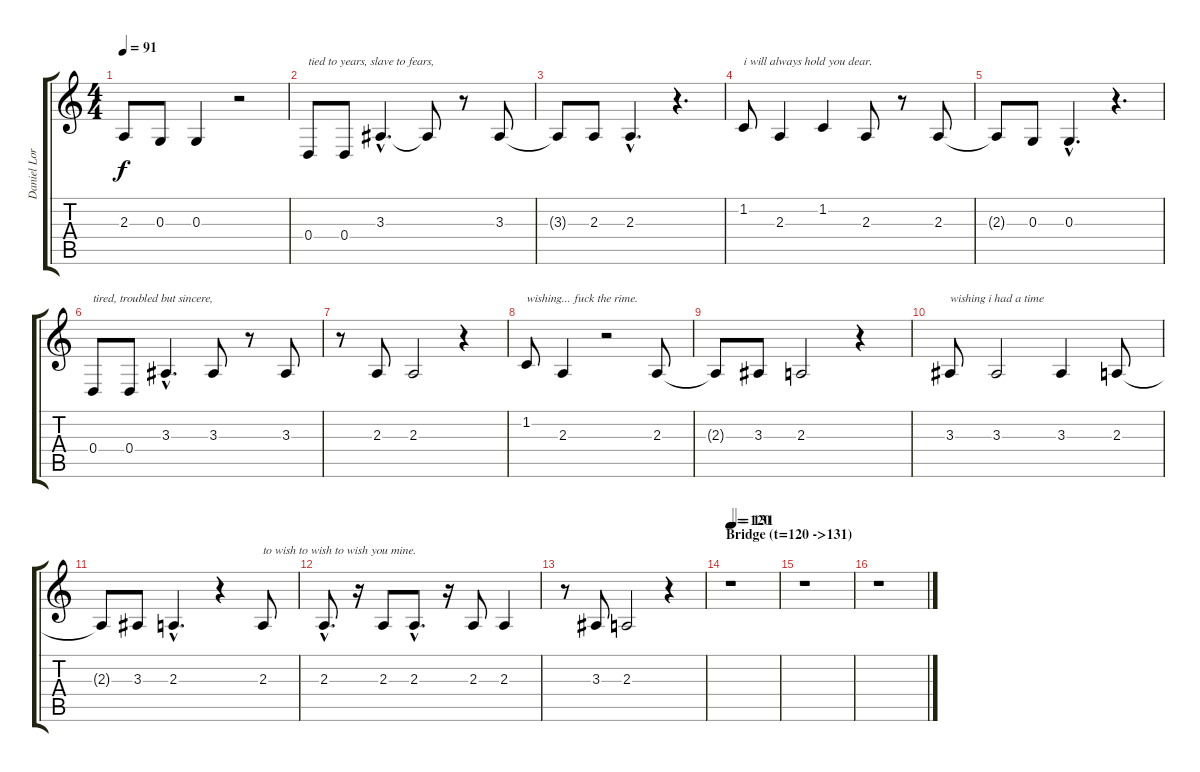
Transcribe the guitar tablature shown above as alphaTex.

\track ("Daniel Lorca - Vocals" "Daniel Lor") {instrument cello}
\staff {score tabs}
\tuning (E4 B3 G3 D3 A2 E2) {hide}
\ts (4 4)
\tempo 91
\clef g2
\ks c
2.3{t}.8{dy f} 0.3.8 0.3.4 r.2 |
0.4.8{txt "tied to years, slave to fears,"} 0.4.8 3.3{hac}.4{d} 3.3{t}.8 r.8 3.3.8 |
3.3{t}.8 2.3.8 2.3{hac}.4{d} r.4{d} |
1.2.8{txt "i will always hold you dear."} 2.3.4 1.2.4 2.3.8 r.8 2.3.8 |
2.3{t}.8 0.3.8 0.3{hac}.4{d} r.4{d} |
0.4.8{txt "tired, troubled but sincere,"} 0.4.8 3.3{hac}.4{d} 3.3.8 r.8 3.3.8 |
r.8 2.3.8 2.3.2 r.4 |
1.2.8{txt "wishing... fuck the rime."} 2.3.4 r.2 2.3.8 |
2.3{t}.8 3.3.8 2.3.2 r.4 |
3.3.8{txt "wishing i had a time"} 3.3.2 3.3.4 2.3.8 |
2.3{t}.8 3.3.8 2.3{hac}.4{d} r.4 2.3.8{txt "to wish to wish to wish you mine."} |
2.3{hac}.8{d} r.16 2.3.8 2.3{hac}.8{d} r.16 2.3.8 2.3.4 |
r.8 3.3.8 2.3.2 r.4 |
\section ("" "Bridge (t=120 ->131)")
\tempo 120
\tempo (131 0.0625)
r.1 |
r.1 |
r.1
